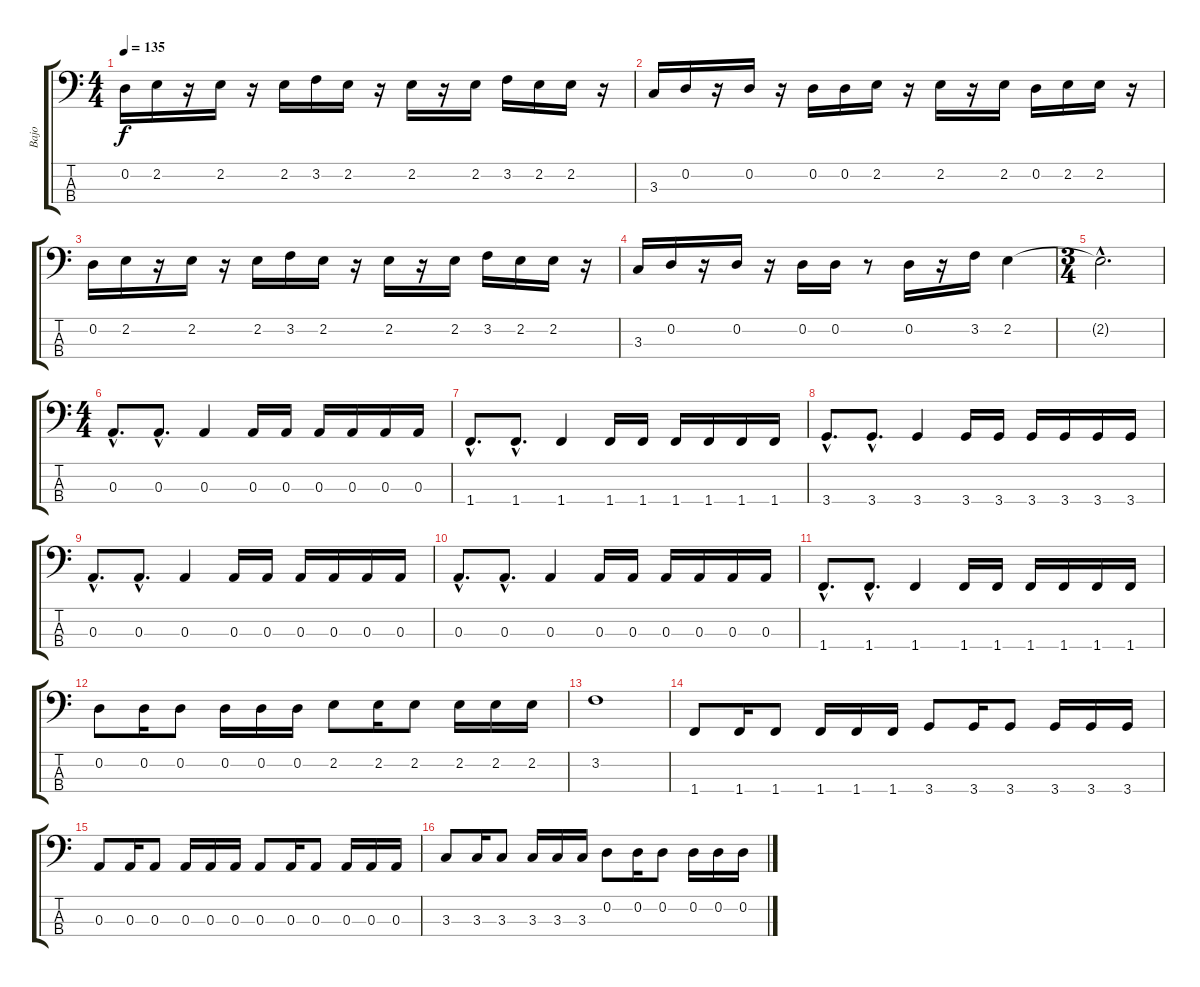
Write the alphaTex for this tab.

\track ("Bajo" "Bajo") {instrument electricbassfinger}
\staff {score tabs}
\tuning (G2 D2 A1 E1) {hide}
\ts (4 4)
\tempo 135
\clef f4
\ks c
0.2.16{dy f} 2.2.16 r.16 2.2.16 r.16 2.2.16 3.2.16 2.2.16 r.16 2.2.16 r.16 2.2.16 3.2.16 2.2.16 2.2.16 r.16 |
3.3.16 0.2.16 r.16 0.2.16 r.16 0.2.16 0.2.16 2.2.16 r.16 2.2.16 r.16 2.2.16 0.2.16 2.2.16 2.2.16 r.16 |
0.2.16 2.2.16 r.16 2.2.16 r.16 2.2.16 3.2.16 2.2.16 r.16 2.2.16 r.16 2.2.16 3.2.16 2.2.16 2.2.16 r.16 |
3.3.16 0.2.16 r.16 0.2.16 r.16 0.2.16 0.2.16 r.8 0.2.16 r.16 3.2.16 2.2.4 |
\ts (3 4)
2.2{hac t}.2{d} |
\ts (4 4)
0.3{hac}.8{d} 0.3{hac}.8{d} 0.3.4 0.3.16 0.3.16 0.3.16 0.3.16 0.3.16 0.3.16 |
1.4{hac}.8{d} 1.4{hac}.8{d} 1.4.4 1.4.16 1.4.16 1.4.16 1.4.16 1.4.16 1.4.16 |
3.4{hac}.8{d} 3.4{hac}.8{d} 3.4.4 3.4.16 3.4.16 3.4.16 3.4.16 3.4.16 3.4.16 |
0.3{hac}.8{d} 0.3{hac}.8{d} 0.3.4 0.3.16 0.3.16 0.3.16 0.3.16 0.3.16 0.3.16 |
0.3{hac}.8{d} 0.3{hac}.8{d} 0.3.4 0.3.16 0.3.16 0.3.16 0.3.16 0.3.16 0.3.16 |
1.4{hac}.8{d} 1.4{hac}.8{d} 1.4.4 1.4.16 1.4.16 1.4.16 1.4.16 1.4.16 1.4.16 |
0.2.8 0.2.16 0.2.8 0.2.16 0.2.16 0.2.16 2.2.8 2.2.16 2.2.8 2.2.16 2.2.16 2.2.16 |
3.2.1 |
1.4.8 1.4.16 1.4.8 1.4.16 1.4.16 1.4.16 3.4.8 3.4.16 3.4.8 3.4.16 3.4.16 3.4.16 |
0.3.8 0.3.16 0.3.8 0.3.16 0.3.16 0.3.16 0.3.8 0.3.16 0.3.8 0.3.16 0.3.16 0.3.16 |
3.3.8 3.3.16 3.3.8 3.3.16 3.3.16 3.3.16 0.2.8 0.2.16 0.2.8 0.2.16 0.2.16 0.2.16
